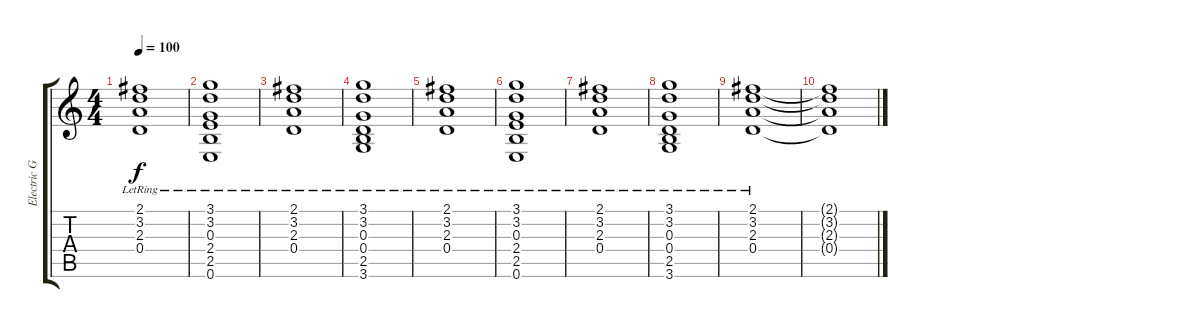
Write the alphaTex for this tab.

\track ("Electric Guitar" "Electric G") {instrument overdrivenguitar}
\staff {score tabs}
\tuning (E4 B3 G3 D3 A2 E2) {hide}
\ts (4 4)
\tempo 100
\clef g2
\ks c
(2.1{lr} 3.2{lr} 2.3{lr} 0.4{lr}).1{dy f} |
(3.1{lr} 3.2{lr} 0.3{lr} 2.4{lr} 2.5{lr} 0.6{lr}).1 |
(2.1{lr} 3.2{lr} 2.3{lr} 0.4{lr}).1 |
(3.1{lr} 3.2{lr} 0.3{lr} 0.4{lr} 2.5 3.6).1 |
(2.1{lr} 3.2{lr} 2.3{lr} 0.4{lr}).1 |
(3.1{lr} 3.2{lr} 0.3{lr} 2.4{lr} 2.5{lr} 0.6{lr}).1 |
(2.1{lr} 3.2{lr} 2.3{lr} 0.4{lr}).1 |
(3.1{lr} 3.2{lr} 0.3{lr} 0.4{lr} 2.5 3.6).1 |
(2.1{lr} 3.2{lr} 2.3{lr} 0.4{lr}).1 |
(2.1{t} 3.2{t} 2.3{t} 0.4{t}).1
